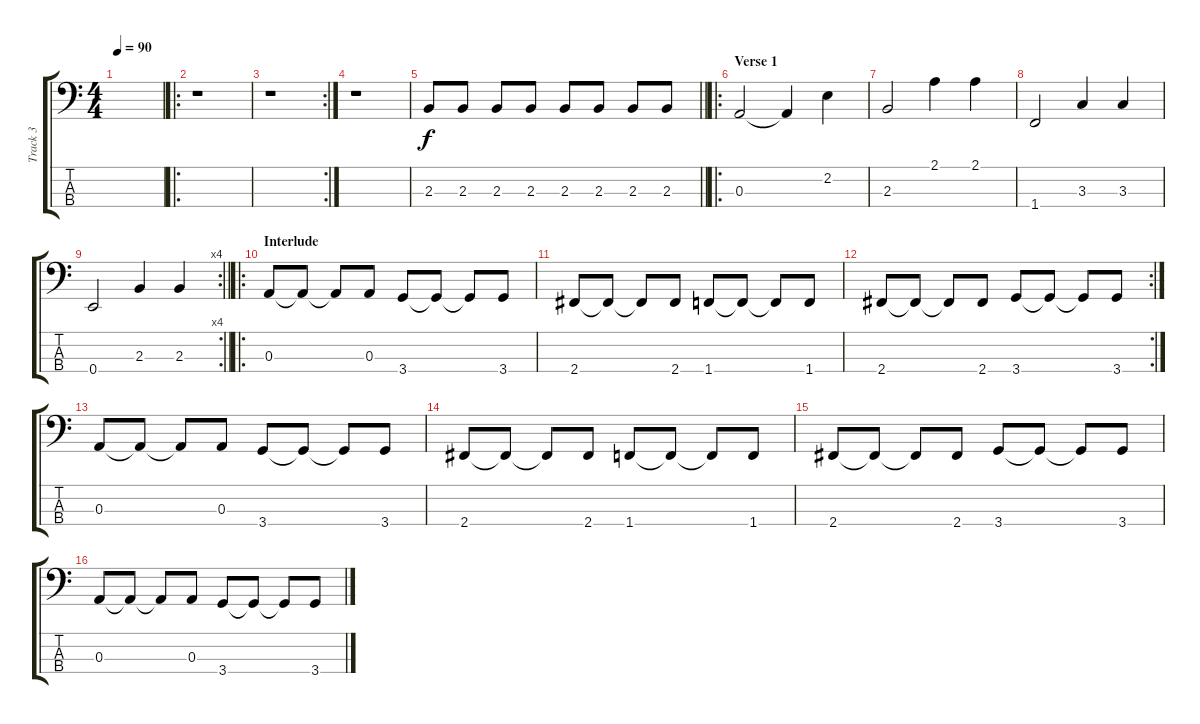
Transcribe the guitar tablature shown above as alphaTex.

\track ("Track 3" "Track 3") {instrument electricbassfinger}
\staff {score tabs}
\tuning (G2 D2 A1 E1) {hide}
\ts (4 4)
\tempo 90
\clef f4
\ks c
|
\ro
r.1 |
\rc 2
r.1 |
r.1 |
\barLineRight lightlight
2.3.8 2.3.8 2.3.8 2.3.8 2.3.8 2.3.8 2.3.8 2.3.8 |
\ro
\section ("" "Verse 1")
0.3.2 0.3{t}.4 2.2.4 |
2.3.2 2.1.4 2.1.4 |
1.4.2 3.3.4 3.3.4 |
\rc 4
\barLineRight lightlight
0.4.2 2.3.4 2.3.4 |
\ro
\section ("" "Interlude")
0.3.8 0.3{t}.8 0.3{t}.8 0.3.8 3.4.8 3.4{t}.8 3.4{t}.8 3.4.8 |
2.4.8 2.4{t}.8 2.4{t}.8 2.4.8 1.4.8 1.4{t}.8 1.4{t}.8 1.4.8 |
\rc 2
2.4.8 2.4{t}.8 2.4{t}.8 2.4.8 3.4.8 3.4{t}.8 3.4{t}.8 3.4.8 |
0.3.8 0.3{t}.8 0.3{t}.8 0.3.8 3.4.8 3.4{t}.8 3.4{t}.8 3.4.8 |
2.4.8 2.4{t}.8 2.4{t}.8 2.4.8 1.4.8 1.4{t}.8 1.4{t}.8 1.4.8 |
2.4.8 2.4{t}.8 2.4{t}.8 2.4.8 3.4.8 3.4{t}.8 3.4{t}.8 3.4.8 |
0.3.8 0.3{t}.8 0.3{t}.8 0.3.8 3.4.8 3.4{t}.8 3.4{t}.8 3.4.8
